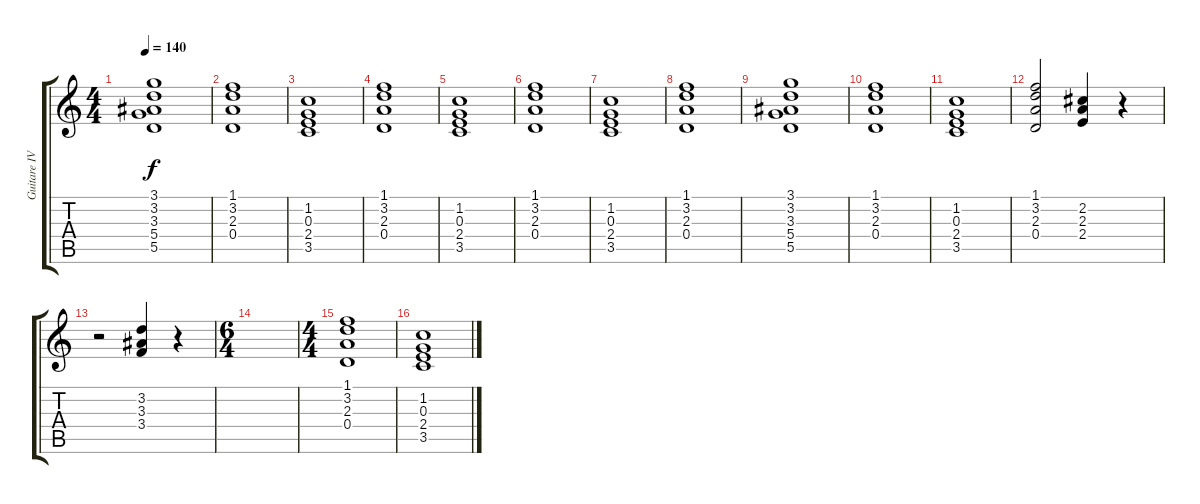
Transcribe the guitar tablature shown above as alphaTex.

\track ("Guitare IV" "Guitare IV") {instrument acousticguitarnylon}
\staff {score tabs}
\tuning (E4 B3 G3 D3 A2 E2) {hide}
\ts (4 4)
\tempo 140
\clef g2
\ks c
(3.1 3.2 3.3 5.4 5.5).1{dy f} |
(1.1 3.2 2.3 0.4).1 |
(1.2 0.3 2.4 3.5).1 |
(1.1 3.2 2.3 0.4).1 |
(1.2 0.3 2.4 3.5).1 |
(1.1 3.2 2.3 0.4).1 |
(1.2 0.3 2.4 3.5).1 |
(1.1 3.2 2.3 0.4).1 |
(3.1 3.2 3.3 5.4 5.5).1 |
(1.1 3.2 2.3 0.4).1 |
(1.2 0.3 2.4 3.5).1 |
(1.1 3.2 2.3 0.4).2 (2.2 2.3 2.4).4 r.4 |
r.2 (3.2 3.3 3.4).4 r.4 |
\ts (6 4)
|
\ts (4 4)
(1.1 3.2 2.3 0.4).1 |
(1.2 0.3 2.4 3.5).1
